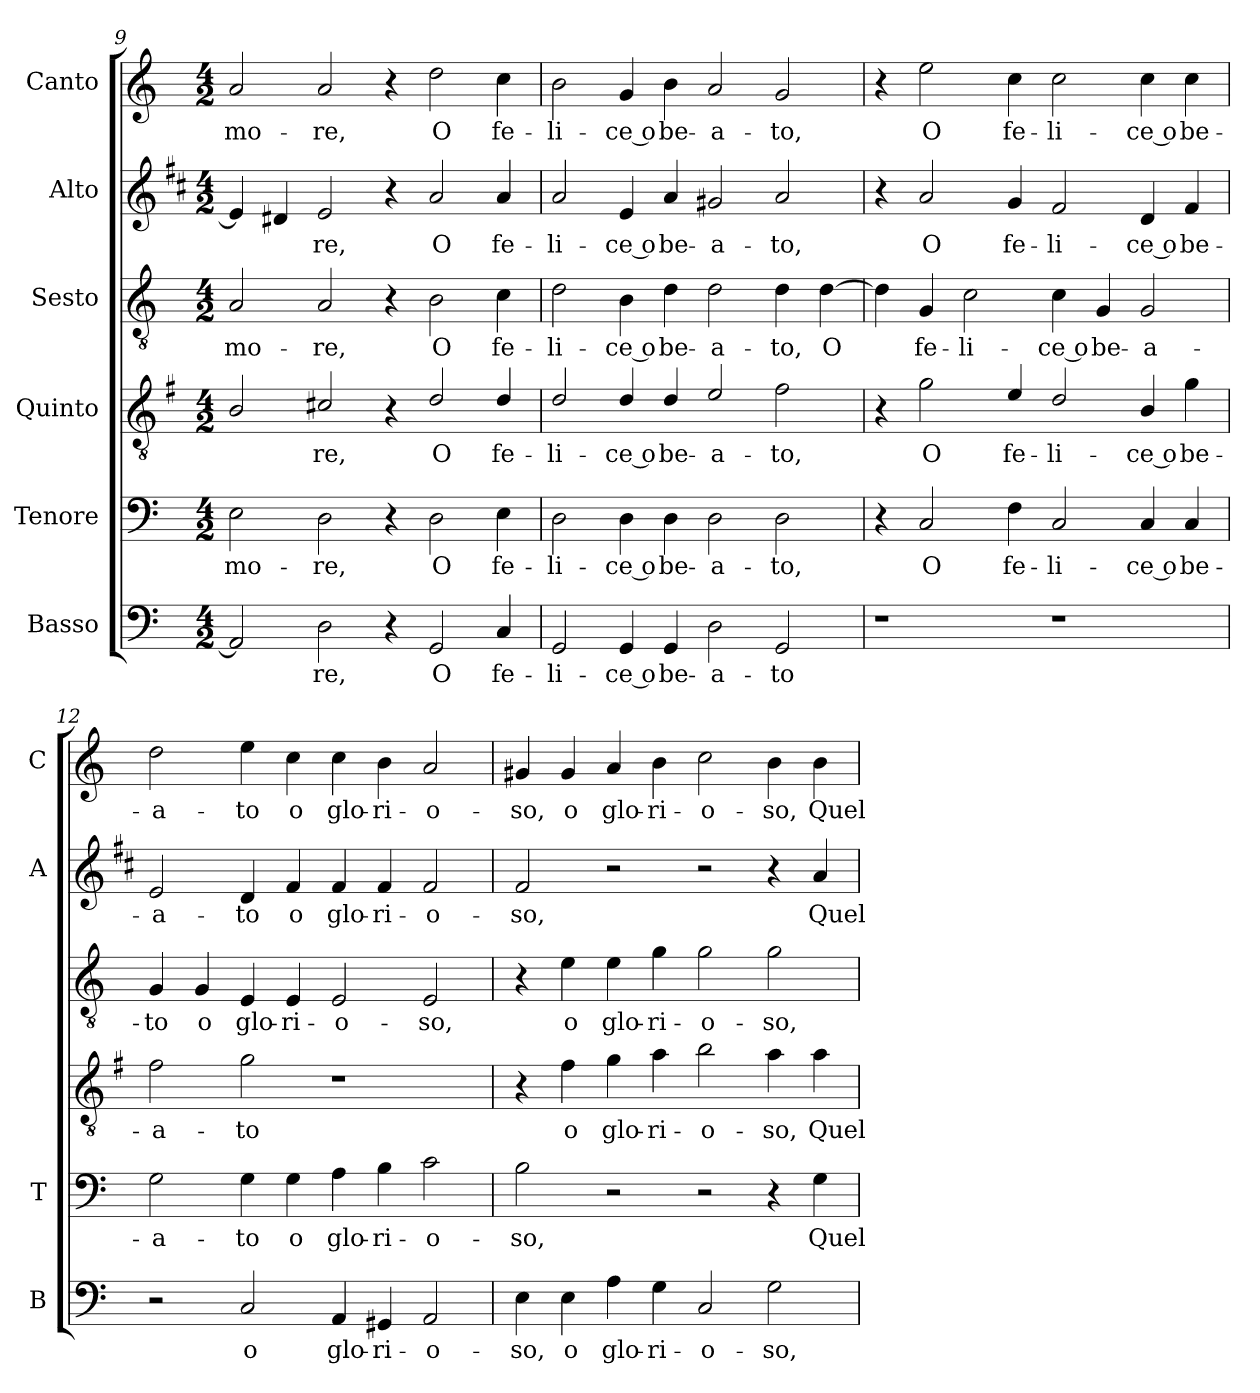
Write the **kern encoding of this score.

**kern	**text	**kern	**text	**kern	**text	**kern	**text	**kern	**text	**kern	**text
*part6	*part6	*part5	*part5	*part4	*part4	*part3	*part3	*part2	*part2	*part1	*part1
*staff6	*staff6	*staff5	*staff5	*staff4	*staff4	*staff3	*staff3	*staff2	*staff2	*staff1	*staff1
*I"Basso	*	*I"Tenore	*	*I"Quinto	*	*I"Sesto	*	*I"Alto	*	*I"Canto	*
*I'B	*	*I'T	*	*	*	*	*	*I'A	*	*I'C	*
!!LO:PB:g=z
*clefF4	*	*clefF4	*	*clefGv2	*	*clefGv2	*	*clefG2	*	*clefG2	*
*	*	*	*	*ITrd4c7	*	*	*	*ITrd1c2	*	*	*
*k[]	*	*k[]	*	*k[]	*	*k[]	*	*k[]	*	*k[]	*
*C:	*	*C:	*	*C:	*	*C:	*	*C:	*	*C:	*
*M4/2	*	*M4/2	*	*M4/2	*	*M4/2	*	*M4/2	*	*M4/2	*
=9	=9	=9	=9	=9	=9	=9	=9	=9	=9	=9	=9
!	!	!	!LO:LY:b	!	!	!	!LO:LY:b	!	!	!	!LO:LY:b
2AA/]	.	2E\	-mo-	2E/	.	2A/	-mo-	4d/]	.	2a/	-mo-
.	.	.	.	.	.	.	.	4c#X/	.	.	.
!	!LO:LY:b	!	!LO:LY:b	!	!LO:LY:b	!	!LO:LY:b	!	!LO:LY:b	!	!LO:LY:b
2D\	-re,	2D\	-re,	2F#X/	re,	2A/	-re,	2d/	-re,	2a/	-re,
4r	.	4r	.	4r	.	4r	.	4r	.	4r	.
!	!LO:LY:b	!	!LO:LY:b	!	!LO:LY:b	!	!LO:LY:b	!	!LO:LY:b	!	!LO:LY:b
2GG/	O	2D\	O	2G/	O	2B\	O	2g/	O	2dd\	O
!	!LO:LY:b	!	!LO:LY:b	!	!LO:LY:b	!	!LO:LY:b	!	!LO:LY:b	!	!LO:LY:b
4C/	fe-	4E\	fe-	4G/	fe-	4c\	fe-	4g/	fe-	4cc\	fe-
=10	=10	=10	=10	=10	=10	=10	=10	=10	=10	=10	=10
!	!LO:LY:b	!	!LO:LY:b	!	!LO:LY:b	!	!LO:LY:b	!	!LO:LY:b	!	!LO:LY:b
2GG/	-li-	2D\	-li-	2G/	-li-	2d\	-li-	2g/	-li-	2b\	-li-
!	!LO:LY:b	!	!LO:LY:b	!	!LO:LY:b	!	!LO:LY:b	!	!LO:LY:b	!	!LO:LY:b
4GG/	-ce o	4D\	-ce o	4G/	-ce o	4B\	-ce o	4d/	-ce o	4g/	-ce o
!	!LO:LY:b	!	!LO:LY:b	!	!LO:LY:b	!	!LO:LY:b	!	!LO:LY:b	!	!LO:LY:b
4GG/	be-	4D\	be-	4G/	be-	4d\	be-	4g/	be-	4b\	be-
!	!LO:LY:b	!	!LO:LY:b	!	!LO:LY:b	!	!LO:LY:b	!	!LO:LY:b	!	!LO:LY:b
2D\	-a-	2D\	-a-	2A/	-a-	2d\	-a-	2f#X/	-a-	2a/	-a-
!	!LO:LY:b	!	!LO:LY:b	!	!LO:LY:b	!	!LO:LY:b	!	!LO:LY:b	!	!LO:LY:b
2GG/	-to	2D\	-to,	2B\	-to,	4d\	-to,	2g/	-to,	2g/	-to,
!	!	!	!	!	!	!	!LO:LY:b	!	!	!	!
.	.	.	.	.	.	[4d\	O	.	.	.	.
=11	=11	=11	=11	=11	=11	=11	=11	=11	=11	=11	=11
1r	.	4r	.	4r	.	4d\]	.	4r	.	4r	.
!	!	!	!LO:LY:b	!	!LO:LY:b	!	!LO:LY:b	!	!LO:LY:b	!	!LO:LY:b
.	.	2C/	O	2c\	O	4G/	fe-	2g/	O	2ee\	O
!	!	!	!	!	!	!	!LO:LY:b	!	!	!	!
.	.	.	.	.	.	2c\	-li-	.	.	.	.
!	!	!	!LO:LY:b	!	!LO:LY:b	!	!	!	!LO:LY:b	!	!LO:LY:b
.	.	4F\	fe-	4A/	fe-	.	.	4f/	fe-	4cc\	fe-
!	!	!	!LO:LY:b	!	!LO:LY:b	!	!LO:LY:b	!	!LO:LY:b	!	!LO:LY:b
1r	.	2C/	-li-	2G/	-li-	4c\	-ce o	2e/	-li-	2cc\	-li-
!	!	!	!	!	!	!	!LO:LY:b	!	!	!	!
.	.	.	.	.	.	4G/	be-	.	.	.	.
!	!	!	!LO:LY:b	!	!LO:LY:b	!	!LO:LY:b	!	!LO:LY:b	!	!LO:LY:b
.	.	4C/	-ce o	4E/	-ce o	2G/	-a-	4c/	-ce o	4cc\	-ce o
!	!	!	!LO:LY:b	!	!LO:LY:b	!	!	!	!LO:LY:b	!	!LO:LY:b
.	.	4C/	be-	4c\	be-	.	.	4e/	be-	4cc\	be-
=12	=12	=12	=12	=12	=12	=12	=12	=12	=12	=12	=12
!	!	!	!LO:LY:b	!	!LO:LY:b	!	!LO:LY:b	!	!LO:LY:b	!	!LO:LY:b
2r	.	2G\	-a-	2B\	-a-	4G/	-to	2d/	-a-	2dd\	-a-
!	!	!	!	!	!	!	!LO:LY:b	!	!	!	!
.	.	.	.	.	.	4G/	o	.	.	.	.
!	!LO:LY:b	!	!LO:LY:b	!	!LO:LY:b	!	!LO:LY:b	!	!LO:LY:b	!	!LO:LY:b
2C/	o	4G\	-to	2c\	-to	4E/	glo-	4c/	-to	4ee\	-to
!	!	!	!LO:LY:b	!	!	!	!LO:LY:b	!	!LO:LY:b	!	!LO:LY:b
.	.	4G\	o	.	.	4E/	-ri-	4e/	o	4cc\	o
!	!LO:LY:b	!	!LO:LY:b	!	!	!	!LO:LY:b	!	!LO:LY:b	!	!LO:LY:b
4AA/	glo-	4A\	glo-	1r	.	2E/	-o-	4e/	glo-	4cc\	glo-
!	!LO:LY:b	!	!LO:LY:b	!	!	!	!	!	!LO:LY:b	!	!LO:LY:b
4GG#X/	-ri-	4B\	-ri-	.	.	.	.	4e/	-ri-	4b\	-ri-
!	!LO:LY:b	!	!LO:LY:b	!	!	!	!LO:LY:b	!	!LO:LY:b	!	!LO:LY:b
2AA/	-o-	2c\	-o-	.	.	2E/	-so,	2e/	-o-	2a/	-o-
!!LO:LB:g=z
=13	=13	=13	=13	=13	=13	=13	=13	=13	=13	=13	=13
!	!LO:LY:b	!	!LO:LY:b	!	!	!	!	!	!LO:LY:b	!	!LO:LY:b
4E\	-so,	2B\	-so,	4r	.	4r	.	2e/	-so,	4g#X/	-so,
!	!LO:LY:b	!	!	!	!LO:LY:b	!	!LO:LY:b	!	!	!	!LO:LY:b
4E\	o	.	.	4B\	o	4e\	o	.	.	4g#/	o
!	!LO:LY:b	!	!	!	!LO:LY:b	!	!LO:LY:b	!	!	!	!LO:LY:b
4A\	glo-	2r	.	4c\	glo-	4e\	glo-	2r	.	4a/	glo-
!	!LO:LY:b	!	!	!	!LO:LY:b	!	!LO:LY:b	!	!	!	!LO:LY:b
4G\	-ri-	.	.	4d\	-ri-	4g\	-ri-	.	.	4b\	-ri-
!	!LO:LY:b	!	!	!	!LO:LY:b	!	!LO:LY:b	!	!	!	!LO:LY:b
2C/	-o-	2r	.	2e\	-o-	2g\	-o-	2r	.	2cc\	-o-
!	!LO:LY:b	!	!	!	!LO:LY:b	!	!LO:LY:b	!	!	!	!LO:LY:b
2G\	-so,	4r	.	4d\	-so,	2g\	-so,	4r	.	4b\	-so,
!	!	!	!LO:LY:b	!	!LO:LY:b	!	!	!	!LO:LY:b	!	!LO:LY:b
.	.	4G\	Quel	4d\	Quel	.	.	4g/	Quel	4b\	Quel
=	=	=	=	=	=	=	=	=	=	=	=
*-	*-	*-	*-	*-	*-	*-	*-	*-	*-	*-	*-
